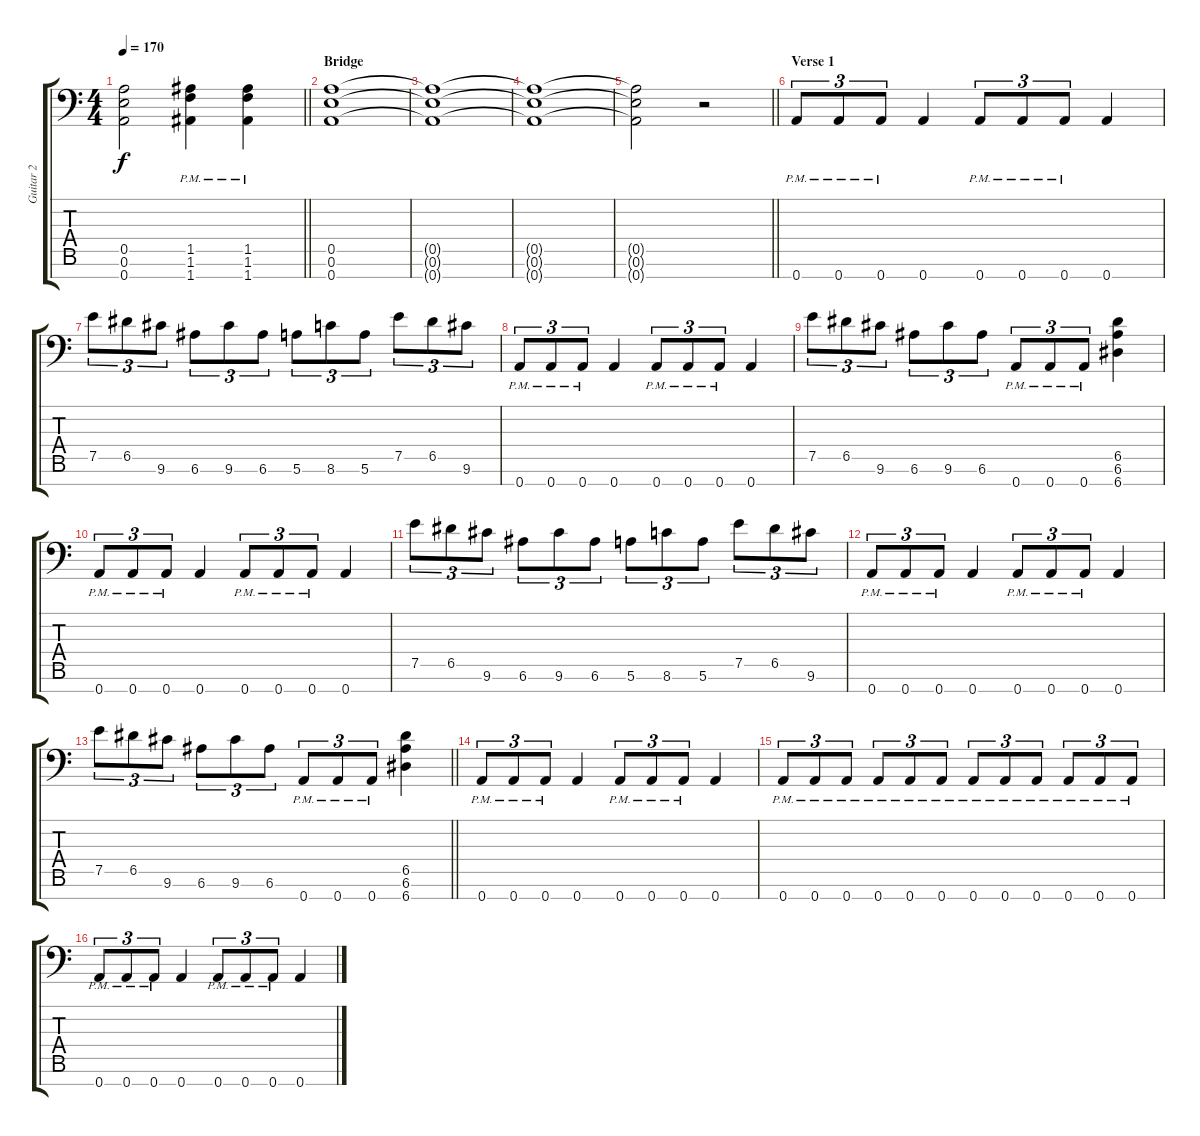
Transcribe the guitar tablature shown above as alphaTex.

\track ("Guitar 2" "Guitar 2") {instrument distortionguitar}
\staff {score tabs}
\tuning (E4 B3 G3 D3 A2 E2 A1) {hide}
\ts (4 4)
\tempo 170
\clef f4
\barLineRight lightlight
\ks c
(0.5{t} 0.6{t} 0.7{t}).2{dy f} (1.5{pm} 1.6{pm} 1.7{pm}).4 (1.5{pm} 1.6{pm} 1.7{pm}).4 |
\section ("" "Bridge")
(0.5 0.6 0.7).1 |
(0.5{t} 0.6{t} 0.7{t}).1 |
(0.5{t} 0.6{t} 0.7{t}).1 |
\barLineRight lightlight
(0.5{t} 0.6{t} 0.7{t}).2 r.2 |
\section ("" "Verse 1")
0.7{pm}.8{tu (3 2)} 0.7{pm}.8{tu (3 2)} 0.7{pm}.8{tu (3 2)} 0.7.4 0.7{pm}.8{tu (3 2)} 0.7{pm}.8{tu (3 2)} 0.7{pm}.8{tu (3 2)} 0.7.4 |
7.5.8{tu (3 2)} 6.5.8{tu (3 2)} 9.6.8{tu (3 2)} 6.6.8{tu (3 2)} 9.6.8{tu (3 2)} 6.6.8{tu (3 2)} 5.6.8{tu (3 2)} 8.6.8{tu (3 2)} 5.6.8{tu (3 2)} 7.5.8{tu (3 2)} 6.5.8{tu (3 2)} 9.6.8{tu (3 2)} |
0.7{pm}.8{tu (3 2)} 0.7{pm}.8{tu (3 2)} 0.7{pm}.8{tu (3 2)} 0.7.4 0.7{pm}.8{tu (3 2)} 0.7{pm}.8{tu (3 2)} 0.7{pm}.8{tu (3 2)} 0.7.4 |
7.5.8{tu (3 2)} 6.5.8{tu (3 2)} 9.6.8{tu (3 2)} 6.6.8{tu (3 2)} 9.6.8{tu (3 2)} 6.6.8{tu (3 2)} 0.7{pm}.8{tu (3 2)} 0.7{pm}.8{tu (3 2)} 0.7{pm}.8{tu (3 2)} (6.5 6.6 6.7).4 |
0.7{pm}.8{tu (3 2)} 0.7{pm}.8{tu (3 2)} 0.7{pm}.8{tu (3 2)} 0.7.4 0.7{pm}.8{tu (3 2)} 0.7{pm}.8{tu (3 2)} 0.7{pm}.8{tu (3 2)} 0.7.4 |
7.5.8{tu (3 2)} 6.5.8{tu (3 2)} 9.6.8{tu (3 2)} 6.6.8{tu (3 2)} 9.6.8{tu (3 2)} 6.6.8{tu (3 2)} 5.6.8{tu (3 2)} 8.6.8{tu (3 2)} 5.6.8{tu (3 2)} 7.5.8{tu (3 2)} 6.5.8{tu (3 2)} 9.6.8{tu (3 2)} |
0.7{pm}.8{tu (3 2)} 0.7{pm}.8{tu (3 2)} 0.7{pm}.8{tu (3 2)} 0.7.4 0.7{pm}.8{tu (3 2)} 0.7{pm}.8{tu (3 2)} 0.7{pm}.8{tu (3 2)} 0.7.4 |
\barLineRight lightlight
7.5.8{tu (3 2)} 6.5.8{tu (3 2)} 9.6.8{tu (3 2)} 6.6.8{tu (3 2)} 9.6.8{tu (3 2)} 6.6.8{tu (3 2)} 0.7{pm}.8{tu (3 2)} 0.7{pm}.8{tu (3 2)} 0.7{pm}.8{tu (3 2)} (6.5 6.6 6.7).4 |
0.7{pm}.8{tu (3 2)} 0.7{pm}.8{tu (3 2)} 0.7{pm}.8{tu (3 2)} 0.7.4 0.7{pm}.8{tu (3 2)} 0.7{pm}.8{tu (3 2)} 0.7{pm}.8{tu (3 2)} 0.7.4 |
0.7{pm}.8{tu (3 2)} 0.7{pm}.8{tu (3 2)} 0.7{pm}.8{tu (3 2)} 0.7{pm}.8{tu (3 2)} 0.7{pm}.8{tu (3 2)} 0.7{pm}.8{tu (3 2)} 0.7{pm}.8{tu (3 2)} 0.7{pm}.8{tu (3 2)} 0.7{pm}.8{tu (3 2)} 0.7{pm}.8{tu (3 2)} 0.7{pm}.8{tu (3 2)} 0.7{pm}.8{tu (3 2)} |
0.7{pm}.8{tu (3 2)} 0.7{pm}.8{tu (3 2)} 0.7{pm}.8{tu (3 2)} 0.7.4 0.7{pm}.8{tu (3 2)} 0.7{pm}.8{tu (3 2)} 0.7{pm}.8{tu (3 2)} 0.7.4
